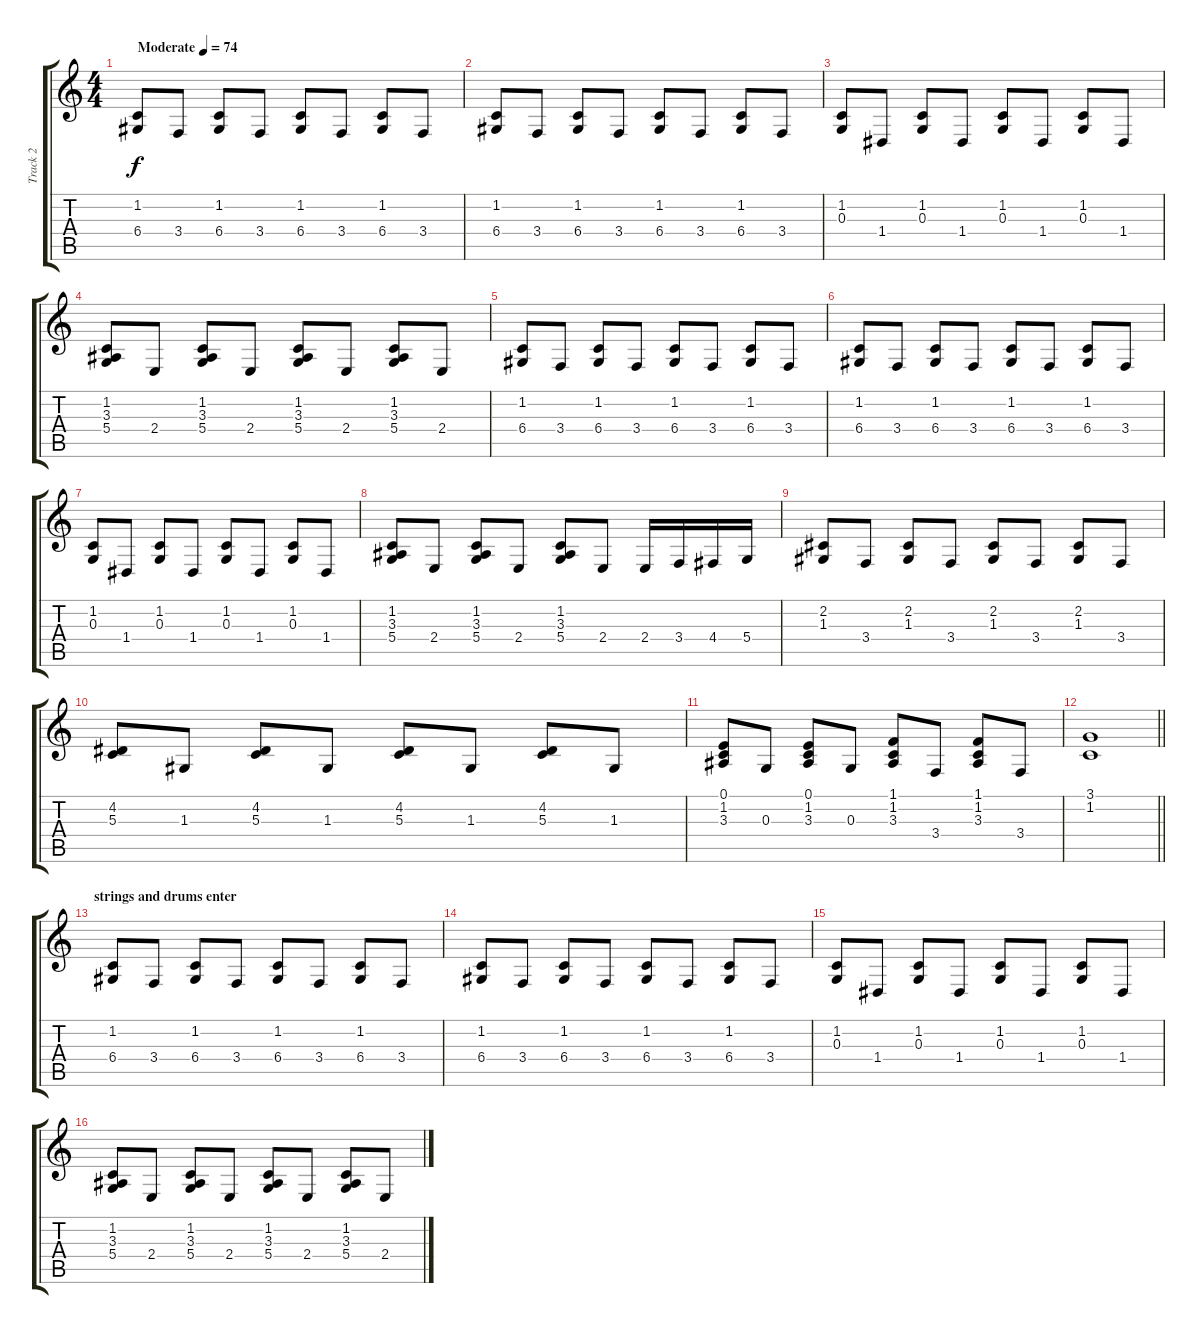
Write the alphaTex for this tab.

\track ("Track 2" "Track 2") {instrument acousticgrandpiano}
\staff {score tabs}
\tuning (E4 B3 G3 D3 A2 E2) {hide}
\ts (4 4)
\tempo (74 "Moderate")
\clef g2
\ks c
(1.2 6.4).8{dy f instrument acousticgrandpiano} 3.4.8 (1.2 6.4).8 3.4.8 (1.2 6.4).8 3.4.8 (1.2 6.4).8 3.4.8 |
(1.2 6.4).8 3.4.8 (1.2 6.4).8 3.4.8 (1.2 6.4).8 3.4.8 (1.2 6.4).8 3.4.8 |
(1.2 0.3).8 1.4.8 (1.2 0.3).8 1.4.8 (1.2 0.3).8 1.4.8 (1.2 0.3).8 1.4.8 |
(1.2 3.3 5.4).8 2.4.8 (1.2 3.3 5.4).8 2.4.8 (1.2 3.3 5.4).8 2.4.8 (1.2 3.3 5.4).8 2.4.8 |
(1.2 6.4).8 3.4.8 (1.2 6.4).8 3.4.8 (1.2 6.4).8 3.4.8 (1.2 6.4).8 3.4.8 |
(1.2 6.4).8 3.4.8 (1.2 6.4).8 3.4.8 (1.2 6.4).8 3.4.8 (1.2 6.4).8 3.4.8 |
(1.2 0.3).8 1.4.8 (1.2 0.3).8 1.4.8 (1.2 0.3).8 1.4.8 (1.2 0.3).8 1.4.8 |
(1.2 3.3 5.4).8 2.4.8 (1.2 3.3 5.4).8 2.4.8 (1.2 3.3 5.4).8 2.4.8 2.4.16 3.4.16 4.4.16 5.4.16 |
(2.2 1.3).8 3.4.8 (2.2 1.3).8 3.4.8 (2.2 1.3).8 3.4.8 (2.2 1.3).8 3.4.8 |
(4.2 5.3).8 1.3.8 (4.2 5.3).8 1.3.8 (4.2 5.3).8 1.3.8 (4.2 5.3).8 1.3.8 |
(0.1 1.2 3.3).8 0.3.8 (0.1 1.2 3.3).8 0.3.8 (1.1 1.2 3.3).8 3.4.8 (1.1 1.2 3.3).8 3.4.8 |
\barLineRight lightlight
(3.1 1.2).1 |
\section ("" "strings and drums enter")
(1.2 6.4).8 3.4.8 (1.2 6.4).8 3.4.8 (1.2 6.4).8 3.4.8 (1.2 6.4).8 3.4.8 |
(1.2 6.4).8 3.4.8 (1.2 6.4).8 3.4.8 (1.2 6.4).8 3.4.8 (1.2 6.4).8 3.4.8 |
(1.2 0.3).8 1.4.8 (1.2 0.3).8 1.4.8 (1.2 0.3).8 1.4.8 (1.2 0.3).8 1.4.8 |
(1.2 3.3 5.4).8 2.4.8 (1.2 3.3 5.4).8 2.4.8 (1.2 3.3 5.4).8 2.4.8 (1.2 3.3 5.4).8 2.4.8
